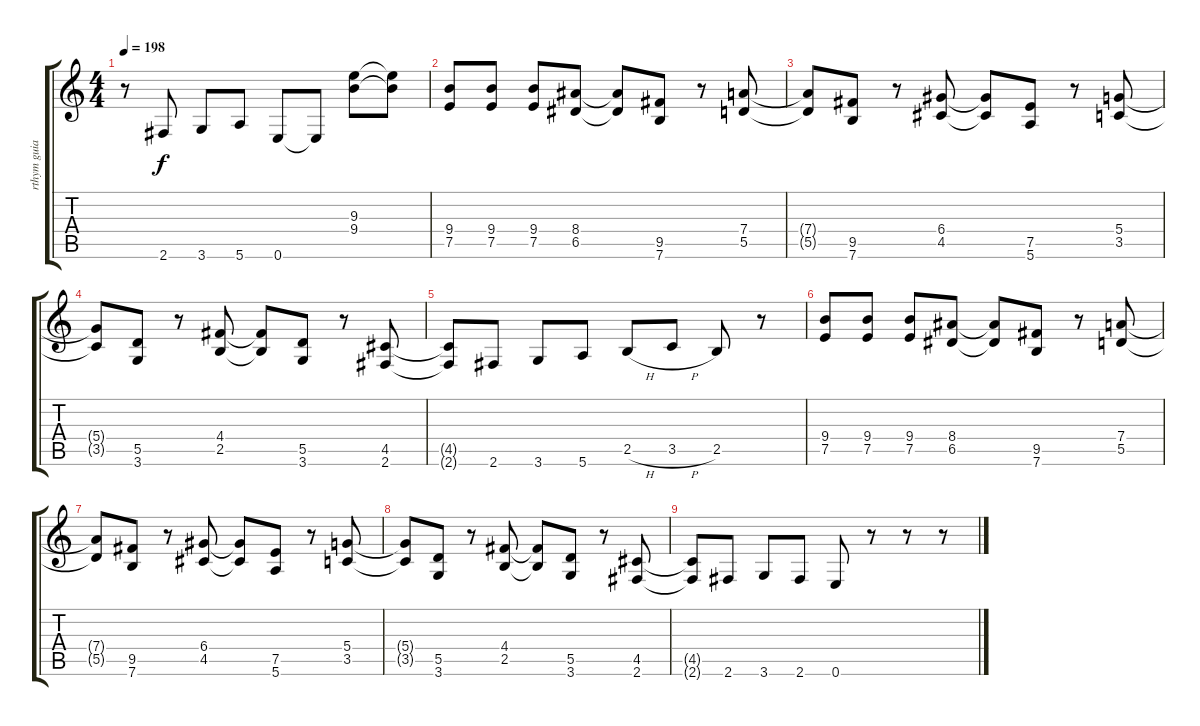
\track ("rthym guiar" "rthym guia") {instrument distortionguitar}
\staff {score tabs}
\tuning (E4 B3 G3 D3 A2 E2) {hide}
\ts (4 4)
\tempo 198
\clef g2
\ks c
r.8{dy f} 2.6.8 3.6.8 5.6.8 0.6.8 0.6{t}.8 (9.3 9.4).8 (9.3{t} 9.4{t}).8 |
(9.4 7.5).8 (9.4 7.5).8 (9.4 7.5).8 (8.4 6.5).8 (8.4{t} 6.5{t}).8 (9.5 7.6).8 r.8 (7.4 5.5).8 |
(7.4{t} 5.5{t}).8 (9.5 7.6).8 r.8 (6.4 4.5).8 (6.4{t} 4.5{t}).8 (7.5 5.6).8 r.8 (5.4 3.5).8 |
(5.4{t} 3.5{t}).8 (5.5 3.6).8 r.8 (4.4 2.5).8 (4.4{t} 2.5{t}).8 (5.5 3.6).8 r.8 (4.5 2.6).8 |
(4.5{t} 2.6{t}).8 2.6.8 3.6.8 5.6.8 2.5{h}.8 3.5{h}.8 2.5.8 r.8 |
(9.4 7.5).8 (9.4 7.5).8 (9.4 7.5).8 (8.4 6.5).8 (8.4{t} 6.5{t}).8 (9.5 7.6).8 r.8 (7.4 5.5).8 |
(7.4{t} 5.5{t}).8 (9.5 7.6).8 r.8 (6.4 4.5).8 (6.4{t} 4.5{t}).8 (7.5 5.6).8 r.8 (5.4 3.5).8 |
(5.4{t} 3.5{t}).8 (5.5 3.6).8 r.8 (4.4 2.5).8 (4.4{t} 2.5{t}).8 (5.5 3.6).8 r.8 (4.5 2.6).8 |
(4.5{t} 2.6{t}).8 2.6.8 3.6.8 2.6.8 0.6.8 r.8 r.8 r.8
